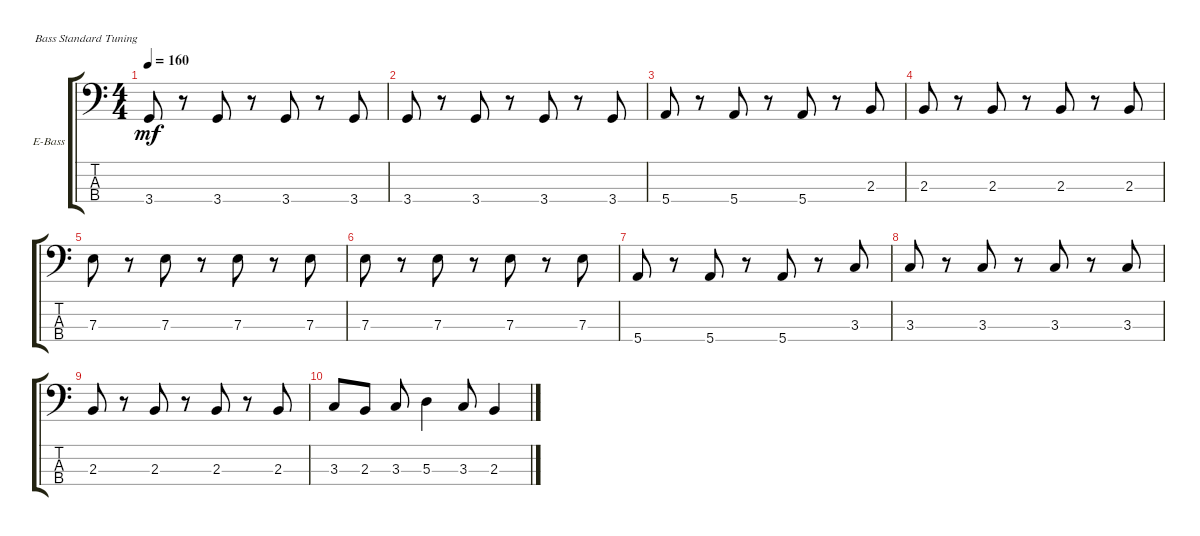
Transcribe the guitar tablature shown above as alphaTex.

\defaultSystemsLayout 4
\bracketExtendMode groupsimilarinstruments
\firstSystemTrackNameOrientation horizontal
\otherSystemsTrackNameOrientation horizontal
\track ("Electric Bass" "E-Bass") {instrument electricbassfinger}
\staff {score tabs}
\tuning (G2 D2 A1 E1)
\ts (4 4)
\tempo 160
\clef f4
\ks c
3.4.8{dy mf} r.8 3.4.8 r.8 3.4.8 r.8 3.4.8 |
3.4.8 r.8 3.4.8 r.8 3.4.8 r.8 3.4.8 |
5.4.8 r.8 5.4.8 r.8 5.4.8 r.8 2.3.8 |
2.3.8 r.8 2.3.8 r.8 2.3.8 r.8 2.3.8 |
7.3.8 r.8 7.3.8 r.8 7.3.8 r.8 7.3.8 |
7.3.8 r.8 7.3.8 r.8 7.3.8 r.8 7.3.8 |
5.4.8 r.8 5.4.8 r.8 5.4.8 r.8 3.3.8 |
3.3.8 r.8 3.3.8 r.8 3.3.8 r.8 3.3.8 |
2.3.8 r.8 2.3.8 r.8 2.3.8 r.8 2.3.8 |
3.3.8 2.3.8 3.3.8 5.3.4 3.3.8 2.3.4
